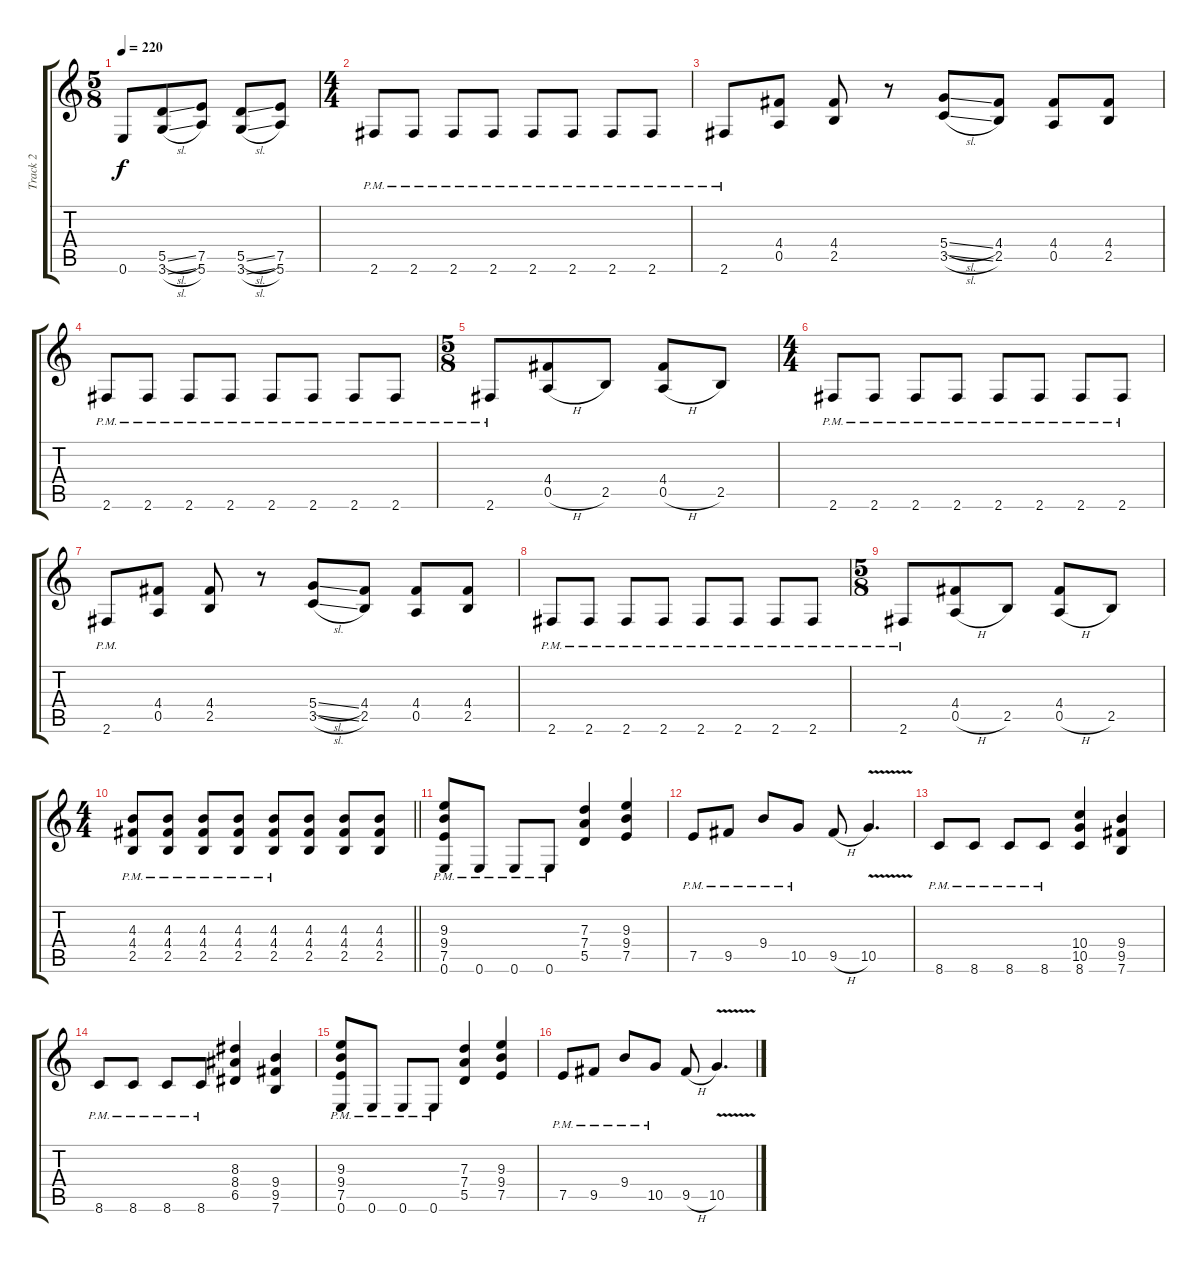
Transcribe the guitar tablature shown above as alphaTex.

\track ("Track 2" "Track 2") {instrument distortionguitar}
\staff {score tabs}
\tuning (E4 B3 G3 D3 A2 E2) {hide}
\ts (5 8)
\tempo 220
\clef g2
\ks c
0.6.8{dy f} (5.5{sl} 3.6{sl}).8 (7.5 5.6).8 (5.5{sl} 3.6{sl}).8 (7.5 5.6).8 |
\ts (4 4)
2.6{pm}.8 2.6{pm}.8 2.6{pm}.8 2.6{pm}.8 2.6{pm}.8 2.6{pm}.8 2.6{pm}.8 2.6{pm}.8 |
2.6{pm}.8 (4.4 0.5).8 (4.4 2.5).8 r.8 (5.4{sl} 3.5{sl}).8 (4.4 2.5).8 (4.4 0.5).8 (4.4 2.5).8 |
2.6{pm}.8 2.6{pm}.8 2.6{pm}.8 2.6{pm}.8 2.6{pm}.8 2.6{pm}.8 2.6{pm}.8 2.6{pm}.8 |
\ts (5 8)
2.6{pm}.8 (4.4 0.5{h}).8 2.5.8 (4.4 0.5{h}).8 2.5.8 |
\ts (4 4)
2.6{pm}.8 2.6{pm}.8 2.6{pm}.8 2.6{pm}.8 2.6{pm}.8 2.6{pm}.8 2.6{pm}.8 2.6{pm}.8 |
2.6{pm}.8 (4.4 0.5).8 (4.4 2.5).8 r.8 (5.4{sl} 3.5{sl}).8 (4.4 2.5).8 (4.4 0.5).8 (4.4 2.5).8 |
2.6{pm}.8 2.6{pm}.8 2.6{pm}.8 2.6{pm}.8 2.6{pm}.8 2.6{pm}.8 2.6{pm}.8 2.6{pm}.8 |
\ts (5 8)
2.6{pm}.8 (4.4 0.5{h}).8 2.5.8 (4.4 0.5{h}).8 2.5.8 |
\ts (4 4)
\barLineRight lightlight
(4.3{pm} 4.4{pm} 2.5{pm}).8 (4.3{pm} 4.4{pm} 2.5{pm}).8 (4.3{pm} 4.4{pm} 2.5{pm}).8 (4.3{pm} 4.4{pm} 2.5{pm}).8 (4.3{pm} 4.4{pm} 2.5{pm}).8 (4.3 4.4 2.5).8 (4.3 4.4 2.5).8 (4.3 4.4 2.5).8 |
(9.3{pm} 9.4{pm} 7.5{pm} 0.6{pm}).8 0.6{pm}.8 0.6{pm}.8 0.6{pm}.8 (7.3 7.4 5.5).4 (9.3 9.4 7.5).4 |
7.5{pm}.8 9.5{pm}.8 9.4{pm}.8 10.5{pm}.8 9.5{h}.8 10.5{v}.4{d} |
8.6{pm}.8 8.6{pm}.8 8.6{pm}.8 8.6{pm}.8 (10.4 10.5 8.6).4 (9.4 9.5 7.6).4 |
8.6{pm}.8 8.6{pm}.8 8.6{pm}.8 8.6{pm}.8 (8.3 8.4 6.5).4 (9.4 9.5 7.6).4 |
(9.3{pm} 9.4{pm} 7.5{pm} 0.6{pm}).8 0.6{pm}.8 0.6{pm}.8 0.6{pm}.8 (7.3 7.4 5.5).4 (9.3 9.4 7.5).4 |
7.5{pm}.8 9.5{pm}.8 9.4{pm}.8 10.5{pm}.8 9.5{h}.8 10.5{v}.4{d}
